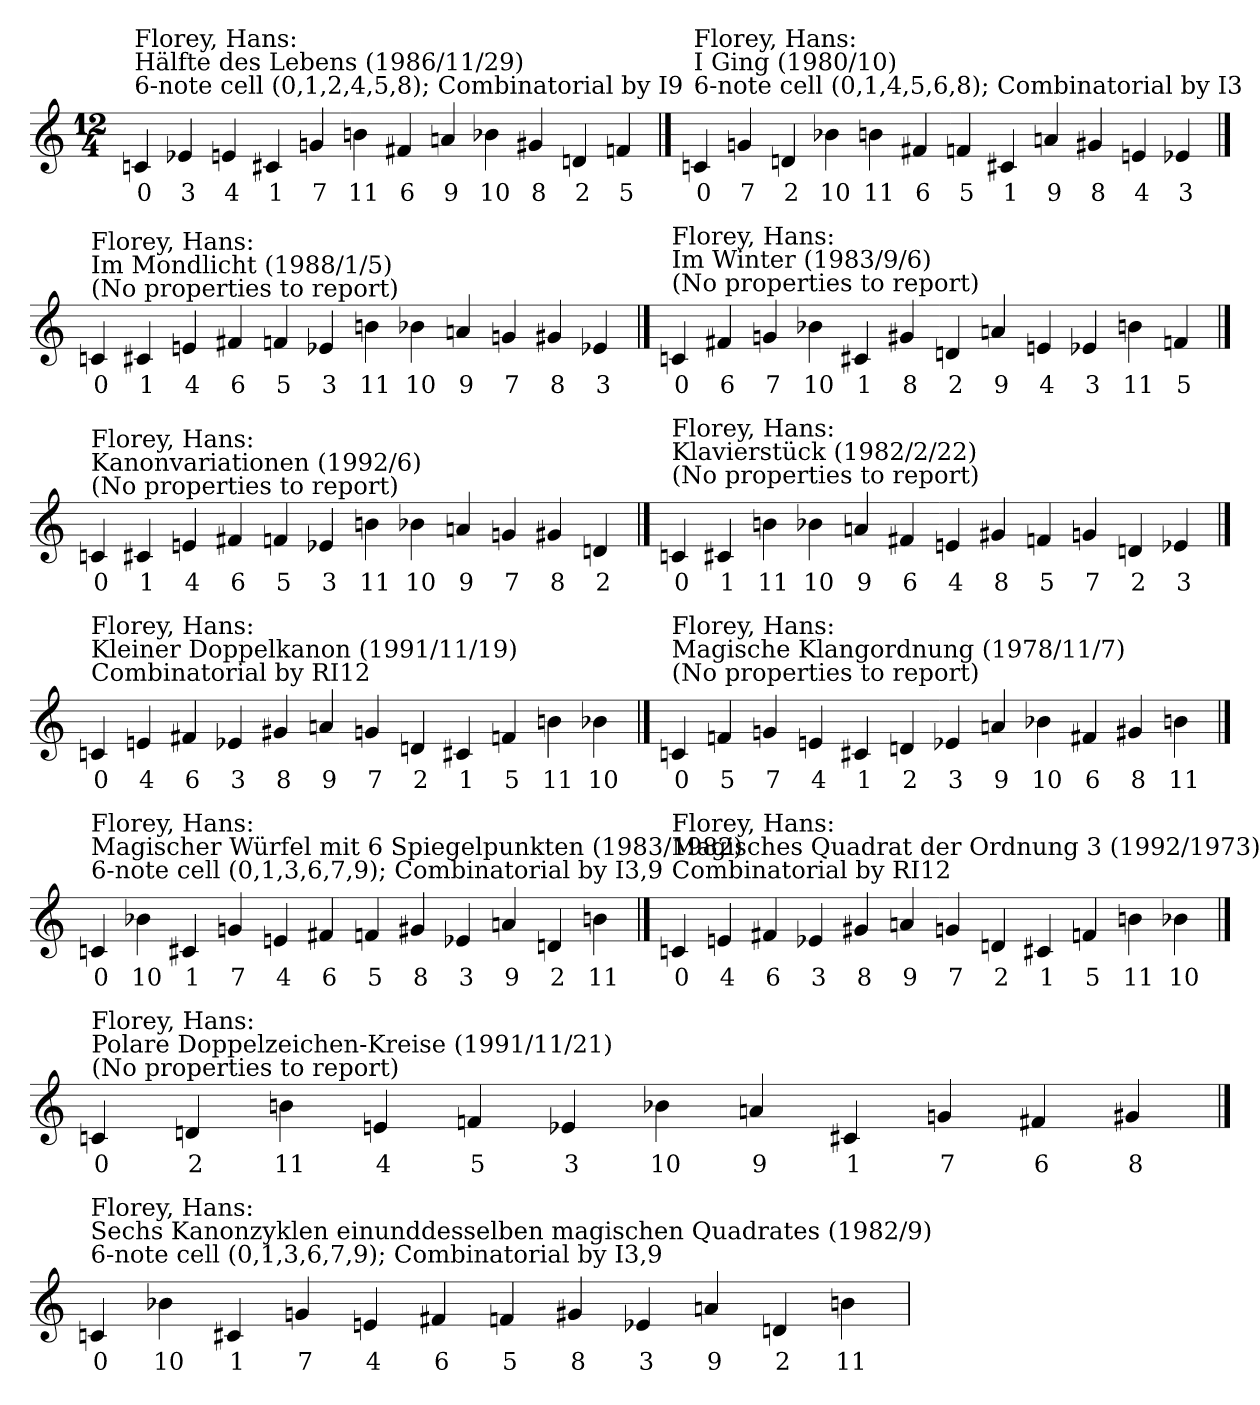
**kern	**text
*part1	*part1
*staff1	*staff1
!!LO:LB:g=z
*M12/4	*
==253	==253
!LO:TX:t=Florey, Hans&colon; \nHälfte des Lebens (1986/11/29)\n6-note cell (0,1,2,4,5,8); Combinatorial by I9	!
4cn	0
4e-X	3
4en	4
4c#X	1
4gn	7
4bn	11
4f#X	6
4an	9
4b-X	10
4g#X	8
4dn	2
4fn	5
!!LO:LB:g=z
==254	==254
!LO:TX:t=Florey, Hans&colon; \nI Ging (1980/10)\n6-note cell (0,1,4,5,6,8); Combinatorial by I3	!
4cn	0
4gn	7
4dn	2
4b-X	10
4bn	11
4f#X	6
4fn	5
4c#X	1
4an	9
4g#X	8
4en	4
4e-X	3
!!LO:LB:g=z
==255	==255
!LO:TX:t=Florey, Hans&colon; \nIm Mondlicht (1988/1/5)\n(No properties to report)	!
4cn	0
4c#X	1
4en	4
4f#X	6
4fn	5
4e-X	3
4bn	11
4b-X	10
4an	9
4gn	7
4g#X	8
4e-X	3
!!LO:LB:g=z
==256	==256
!LO:TX:t=Florey, Hans&colon; \nIm Winter (1983/9/6)\n(No properties to report)	!
4cn	0
4f#X	6
4gn	7
4b-X	10
4c#X	1
4g#X	8
4dn	2
4an	9
4en	4
4e-X	3
4bn	11
4fn	5
!!LO:LB:g=z
==257	==257
!LO:TX:t=Florey, Hans&colon; \nKanonvariationen (1992/6)\n(No properties to report)	!
4cn	0
4c#X	1
4en	4
4f#X	6
4fn	5
4e-X	3
4bn	11
4b-X	10
4an	9
4gn	7
4g#X	8
4dn	2
!!LO:LB:g=z
==258	==258
!LO:TX:t=Florey, Hans&colon; \nKlavierstück (1982/2/22)\n(No properties to report)	!
4cn	0
4c#X	1
4bn	11
4b-X	10
4an	9
4f#X	6
4en	4
4g#X	8
4fn	5
4gn	7
4dn	2
4e-X	3
!!LO:LB:g=z
==259	==259
!LO:TX:t=Florey, Hans&colon; \nKleiner Doppelkanon (1991/11/19)\nCombinatorial by RI12	!
4cn	0
4en	4
4f#X	6
4e-X	3
4g#X	8
4an	9
4gn	7
4dn	2
4c#X	1
4fn	5
4bn	11
4b-X	10
!!LO:LB:g=z
==260	==260
!LO:TX:t=Florey, Hans&colon; \nMagische Klangordnung (1978/11/7)\n(No properties to report)	!
4cn	0
4fn	5
4gn	7
4en	4
4c#X	1
4dn	2
4e-X	3
4an	9
4b-X	10
4f#X	6
4g#X	8
4bn	11
!!LO:LB:g=z
==261	==261
!LO:TX:t=Florey, Hans&colon; \nMagischer Würfel mit 6 Spiegelpunkten (1983/1982)\n6-note cell (0,1,3,6,7,9); Combinatorial by I3,9	!
4cn	0
4b-X	10
4c#X	1
4gn	7
4en	4
4f#X	6
4fn	5
4g#X	8
4e-X	3
4an	9
4dn	2
4bn	11
!!LO:LB:g=z
==262	==262
!LO:TX:t=Florey, Hans&colon; \nMagisches Quadrat der Ordnung 3 (1992/1973)\nCombinatorial by RI12	!
4cn	0
4en	4
4f#X	6
4e-X	3
4g#X	8
4an	9
4gn	7
4dn	2
4c#X	1
4fn	5
4bn	11
4b-X	10
!!LO:LB:g=z
==263	==263
!LO:TX:t=Florey, Hans&colon; \nPolare Doppelzeichen-Kreise (1991/11/21)\n(No properties to report)	!
4cn	0
4dn	2
4bn	11
4en	4
4fn	5
4e-X	3
4b-X	10
4an	9
4c#X	1
4gn	7
4f#X	6
4g#X	8
!!LO:LB:g=z
==264	==264
!LO:TX:t=Florey, Hans&colon; \nSechs Kanonzyklen einunddesselben magischen Quadrates (1982/9)\n6-note cell (0,1,3,6,7,9); Combinatorial by I3,9	!
4cn	0
4b-X	10
4c#X	1
4gn	7
4en	4
4f#X	6
4fn	5
4g#X	8
4e-X	3
4an	9
4dn	2
4bn	11
=	=
*-	*-
